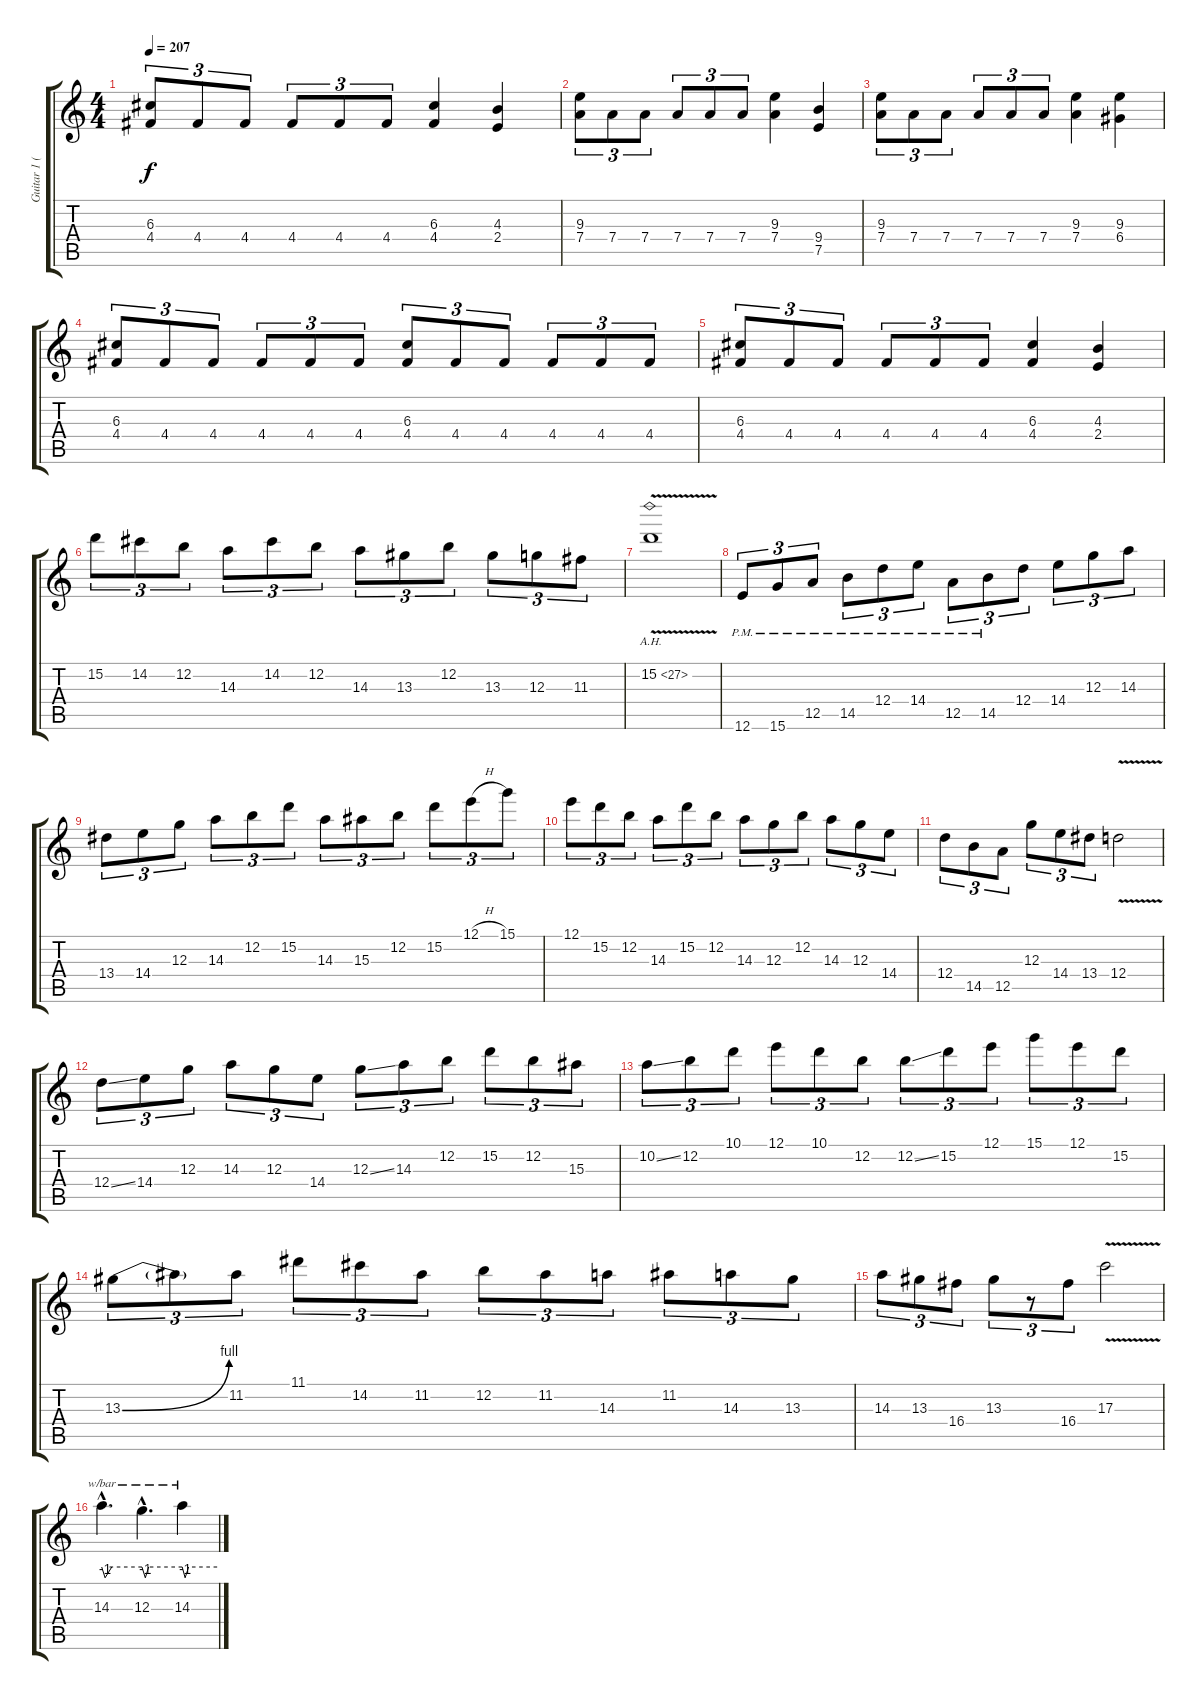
\track ("Guitar 1 (Solo)" "Guitar 1 (") {instrument distortionguitar}
\staff {score tabs}
\tuning (E4 B3 G3 D3 A2 E2) {hide}
\ts (4 4)
\tempo 207
\clef g2
\ks c
(6.3 4.4).8{tu (3 2) dy f} 4.4.8{tu (3 2)} 4.4.8{tu (3 2)} 4.4.8{tu (3 2)} 4.4.8{tu (3 2)} 4.4.8{tu (3 2)} (6.3 4.4).4 (4.3 2.4).4 |
(9.3 7.4).8{tu (3 2)} 7.4.8{tu (3 2)} 7.4.8{tu (3 2)} 7.4.8{tu (3 2)} 7.4.8{tu (3 2)} 7.4.8{tu (3 2)} (9.3 7.4).4 (9.4 7.5).4 |
(9.3 7.4).8{tu (3 2)} 7.4.8{tu (3 2)} 7.4.8{tu (3 2)} 7.4.8{tu (3 2)} 7.4.8{tu (3 2)} 7.4.8{tu (3 2)} (9.3 7.4).4 (9.3 6.4).4 |
(6.3 4.4).8{tu (3 2)} 4.4.8{tu (3 2)} 4.4.8{tu (3 2)} 4.4.8{tu (3 2)} 4.4.8{tu (3 2)} 4.4.8{tu (3 2)} (6.3 4.4).8{tu (3 2)} 4.4.8{tu (3 2)} 4.4.8{tu (3 2)} 4.4.8{tu (3 2)} 4.4.8{tu (3 2)} 4.4.8{tu (3 2)} |
(6.3 4.4).8{tu (3 2)} 4.4.8{tu (3 2)} 4.4.8{tu (3 2)} 4.4.8{tu (3 2)} 4.4.8{tu (3 2)} 4.4.8{tu (3 2)} (6.3 4.4).4 (4.3 2.4).4 |
15.2.8{tu (3 2)} 14.2.8{tu (3 2)} 12.2.8{tu (3 2)} 14.3.8{tu (3 2)} 14.2.8{tu (3 2)} 12.2.8{tu (3 2)} 14.3.8{tu (3 2)} 13.3.8{tu (3 2)} 12.2.8{tu (3 2)} 13.3.8{tu (3 2)} 12.3.8{tu (3 2)} 11.3.8{tu (3 2)} |
15.2{ah 12 v}.1 |
12.6{pm}.8{tu (3 2)} 15.6{pm}.8{tu (3 2)} 12.5{pm}.8{tu (3 2)} 14.5{pm}.8{tu (3 2)} 12.4{pm}.8{tu (3 2)} 14.4{pm}.8{tu (3 2)} 12.5{pm}.8{tu (3 2)} 14.5{pm}.8{tu (3 2)} 12.4.8{tu (3 2)} 14.4.8{tu (3 2)} 12.3.8{tu (3 2)} 14.3.8{tu (3 2)} |
13.4.8{tu (3 2)} 14.4.8{tu (3 2)} 12.3.8{tu (3 2)} 14.3.8{tu (3 2)} 12.2.8{tu (3 2)} 15.2.8{tu (3 2)} 14.3.8{tu (3 2)} 15.3.8{tu (3 2)} 12.2.8{tu (3 2)} 15.2.8{tu (3 2)} 12.1{h}.8{tu (3 2)} 15.1.8{tu (3 2)} |
12.1.8{tu (3 2)} 15.2.8{tu (3 2)} 12.2.8{tu (3 2)} 14.3.8{tu (3 2)} 15.2.8{tu (3 2)} 12.2.8{tu (3 2)} 14.3.8{tu (3 2)} 12.3.8{tu (3 2)} 12.2.8{tu (3 2)} 14.3.8{tu (3 2)} 12.3.8{tu (3 2)} 14.4.8{tu (3 2)} |
12.4.8{tu (3 2)} 14.5.8{tu (3 2)} 12.5.8{tu (3 2)} 12.3.8{tu (3 2)} 14.4.8{tu (3 2)} 13.4.8{tu (3 2)} 12.4{v}.2 |
12.4{ss}.8{tu (3 2)} 14.4.8{tu (3 2)} 12.3.8{tu (3 2)} 14.3.8{tu (3 2)} 12.3.8{tu (3 2)} 14.4.8{tu (3 2)} 12.3{ss}.8{tu (3 2)} 14.3.8{tu (3 2)} 12.2.8{tu (3 2)} 15.2.8{tu (3 2)} 12.2.8{tu (3 2)} 15.3.8{tu (3 2)} |
10.2{ss}.8{tu (3 2)} 12.2.8{tu (3 2)} 10.1.8{tu (3 2)} 12.1.8{tu (3 2)} 10.1.8{tu (3 2)} 12.2.8{tu (3 2)} 12.2{ss}.8{tu (3 2)} 15.2.8{tu (3 2)} 12.1.8{tu (3 2)} 15.1.8{tu (3 2)} 12.1.8{tu (3 2)} 15.2.8{tu (3 2)} |
13.3{be (bend 0 0 60 4)}.8{tu (3 2)} 13.3{t}.8{tu (3 2)} 11.2.8{tu (3 2)} 11.1.8{tu (3 2)} 14.2.8{tu (3 2)} 11.2.8{tu (3 2)} 12.2.8{tu (3 2)} 11.2.8{tu (3 2)} 14.3.8{tu (3 2)} 11.2.8{tu (3 2)} 14.3.8{tu (3 2)} 13.3.8{tu (3 2)} |
14.3.8{tu (3 2)} 13.3.8{tu (3 2)} 16.4.8{tu (3 2)} 13.3.8{tu (3 2)} r.8{tu (3 2)} 16.4.8{tu (3 2)} 17.3{v}.2 |
14.3{hac}.4{d tbe (custom default 0 0 5 -4 15 0 60 0)} 12.3{hac}.4{d tbe (custom default 0 0 5 -4 10 0 60 0)} 14.3.4{tbe (custom default 0 0 5 -4 11 0 60 0)}
